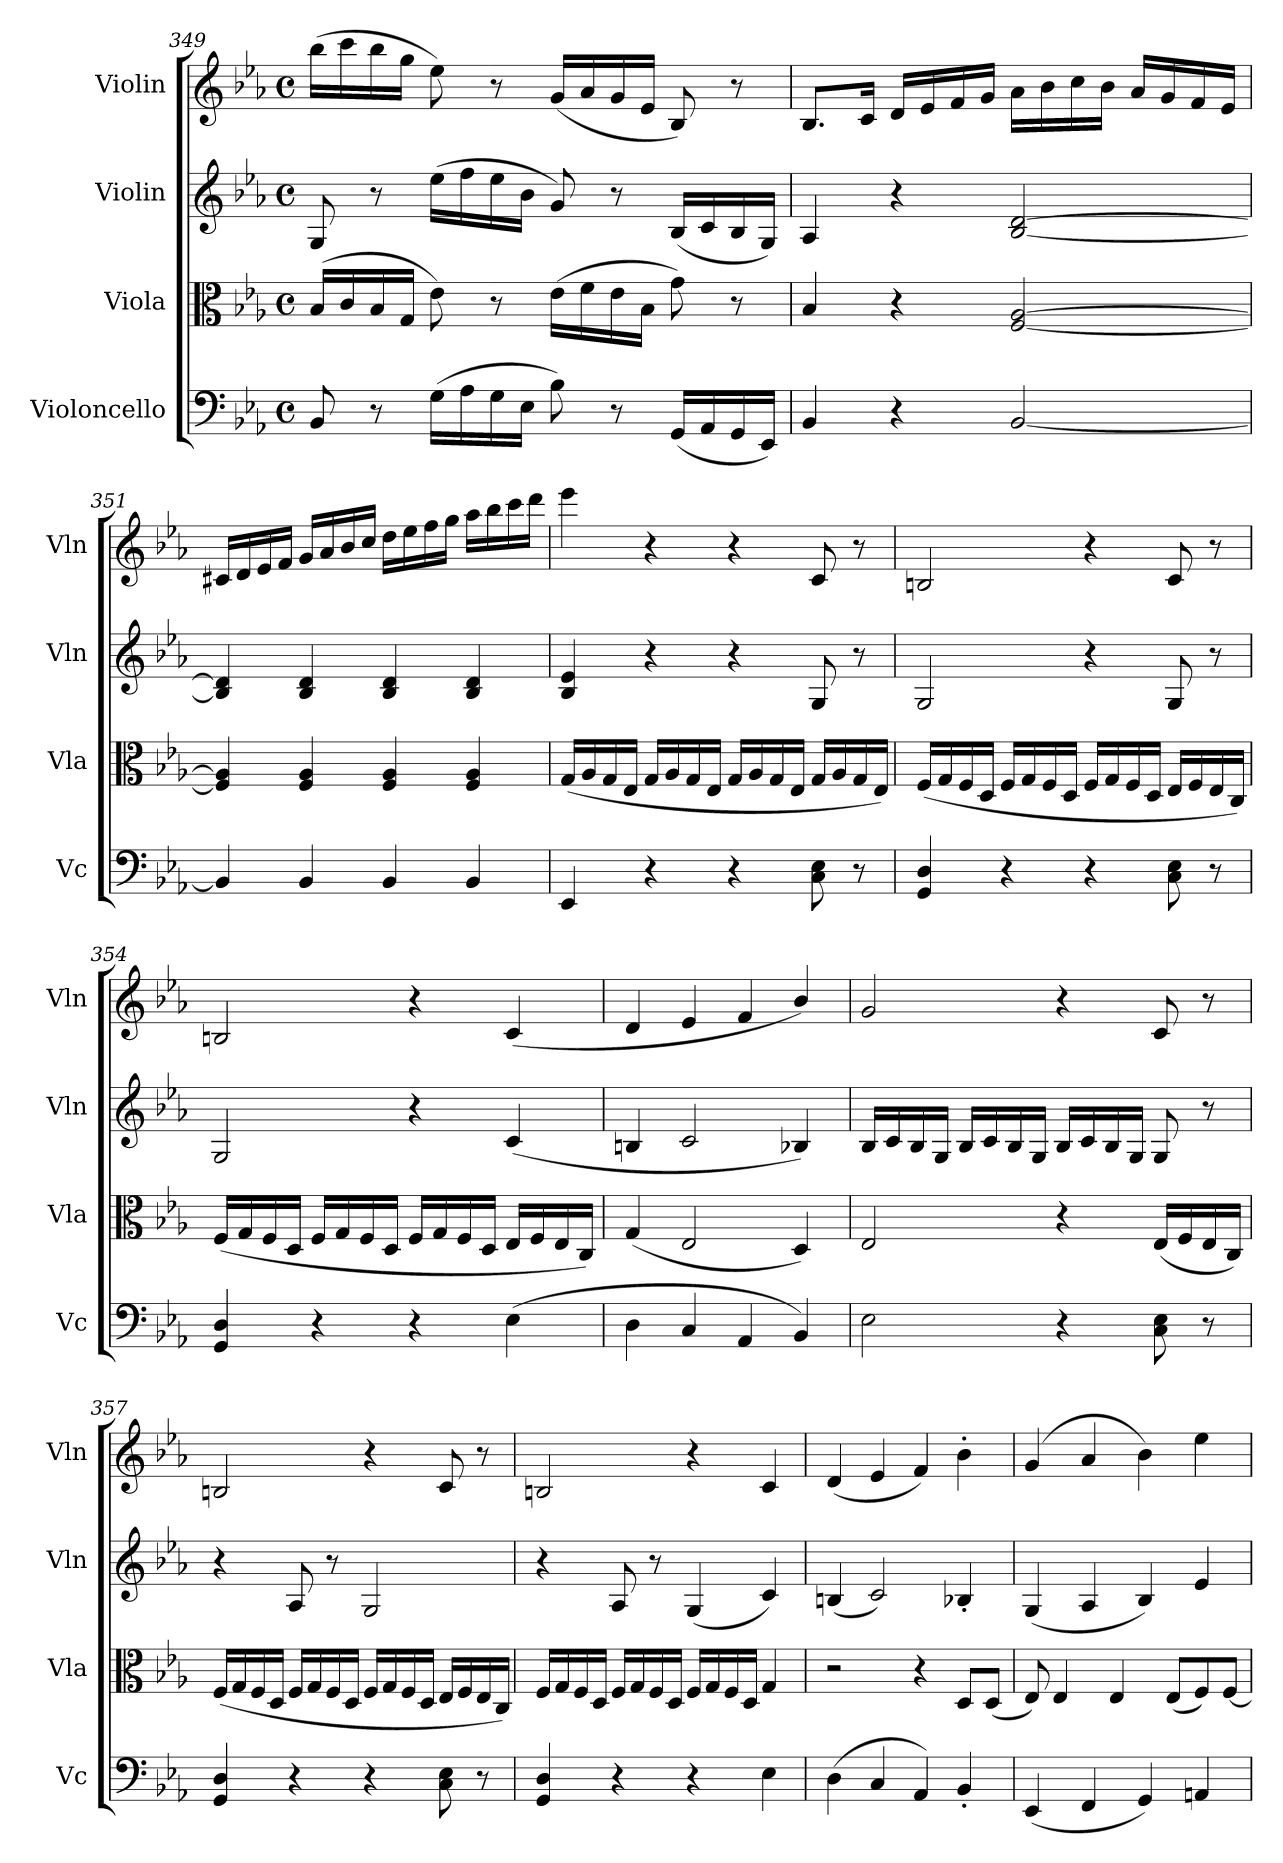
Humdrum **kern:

**kern	**kern	**kern	**kern
*part4	*part3	*part2	*part1
*staff4	*staff3	*staff2	*staff1
*I"Violoncello	*I"Viola	*I"Violin	*I"Violin
*I'Vc	*I'Vla	*I'Vln	*I'Vln
*clefF4	*clefC3	*clefG2	*clefG2
*k[b-e-a-]	*k[b-e-a-]	*k[b-e-a-]	*k[b-e-a-]
*M4/4	*M4/4	*M4/4	*M4/4
*met(c)	*met(c)	*met(c)	*met(c)
=349	=349	=349	=349
8BB-/	(16B-/LL	8G/	(16bb-\LL
.	16c/	.	16ccc\
8r	16B-/	8r	16bb-\
.	16G/JJ	.	16gg\JJ
(16G\LL	8e-\)	(16ee-\LL	8ee-\)
16A-\	.	16ff\	.
16G\	8r	16ee-\	8r
16E-\JJ	.	16b-\JJ	.
8B-\)	(16e-\LL	8g/)	(16g/LL
.	16f\	.	16a-/
8r	16e-\	8r	16g/
.	16B-\JJ	.	16e-/JJ
(16GG/LL	8g\)	(16B-/LL	8B-/)
16AA-/	.	16c/	.
16GG/	8r	16B-/	8r
16EE-/JJ)	.	16G/JJ)	.
=350	=350	=350	=350
4BB-/	4B-/	4A-/	8.B-/L
.	.	.	16c/Jk
4r	4r	4r	16d/LL
.	.	.	16e-/
.	.	.	16f/
.	.	.	16g/JJ
[2BB-/	[2F/ [2A-/	[2B-/ [2d/	16a-\LL
.	.	.	16b-\
.	.	.	16cc\
.	.	.	16b-\JJ
.	.	.	16a-/LL
.	.	.	16g/
.	.	.	16f/
.	.	.	16e-/JJ
=351	=351	=351	=351
4BB-/]	4F/] 4A-/]	4B-/] 4d/]	16c#X/LL
.	.	.	16d/
.	.	.	16e-/
.	.	.	16f/JJ
4BB-/	4F/ 4A-/	4B-/ 4d/	16g/LL
.	.	.	16a-/
.	.	.	16b-/
.	.	.	16cc/JJ
4BB-/	4F/ 4A-/	4B-/ 4d/	16dd\LL
.	.	.	16ee-\
.	.	.	16ff\
.	.	.	16gg\JJ
4BB-/	4F/ 4A-/	4B-/ 4d/	16aa-\LL
.	.	.	16bb-\
.	.	.	16ccc\
.	.	.	16ddd\JJ
!!LO:LB:g=z
=352	=352	=352	=352
4EE-/	(16G/LL	4B-/ 4e-/	4eee-\
.	16A-/	.	.
.	16G/	.	.
.	16E-/JJ	.	.
4r	16G/LL	4r	4r
.	16A-/	.	.
.	16G/	.	.
.	16E-/JJ	.	.
4r	16G/LL	4r	4r
.	16A-/	.	.
.	16G/	.	.
.	16E-/JJ	.	.
8C\ 8E-\	16G/LL	8G/	8c/
.	16A-/	.	.
8r	16G/	8r	8r
.	16E-/JJ)	.	.
=353	=353	=353	=353
4GG/ 4D/	(16F/LL	2G/	2Bn/
.	16G/	.	.
.	16F/	.	.
.	16D/JJ	.	.
4r	16F/LL	.	.
.	16G/	.	.
.	16F/	.	.
.	16D/JJ	.	.
4r	16F/LL	4r	4r
.	16G/	.	.
.	16F/	.	.
.	16D/JJ	.	.
8C\ 8E-\	16E-/LL	8G/	8c/
.	16F/	.	.
8r	16E-/	8r	8r
.	16C/JJ)	.	.
=354	=354	=354	=354
4GG/ 4D/	(16F/LL	2G/	2Bn/
.	16G/	.	.
.	16F/	.	.
.	16D/JJ	.	.
4r	16F/LL	.	.
.	16G/	.	.
.	16F/	.	.
.	16D/JJ	.	.
4r	16F/LL	4r	4r
.	16G/	.	.
.	16F/	.	.
.	16D/JJ	.	.
(4E-\	16E-/LL	(4c/	(>4c/
.	16F/	.	.
.	16E-/	.	.
.	16C/JJ)	.	.
=355	=355	=355	=355
4D\	(4G/	4Bn/	4d/
4C/	2E-/	2c/	4e-/
4AA-/	.	.	4f/
4BB-/)	4D/)	4B-X/)	4b-/)
=356	=356	=356	=356
2E-\	2E-/	16B-/LL	2g/
.	.	16c/	.
.	.	16B-/	.
.	.	16G/JJ	.
.	.	16B-/LL	.
.	.	16c/	.
.	.	16B-/	.
.	.	16G/JJ	.
4r	4r	16B-/LL	4r
.	.	16c/	.
.	.	16B-/	.
.	.	16G/JJ	.
8C\ 8E-\	(16E-/LL	8G/	8c/
.	16F/	.	.
8r	16E-/	8r	8r
.	16C/JJ)	.	.
!!LO:LB:g=z
=357	=357	=357	=357
4GG/ 4D/	(16F/LL	4r	2Bn/
.	16G/	.	.
.	16F/	.	.
.	16D/JJ	.	.
4r	16F/LL	8A-/	.
.	16G/	.	.
.	16F/	8r	.
.	16D/JJ	.	.
4r	16F/LL	2G/	4r
.	16G/	.	.
.	16F/	.	.
.	16D/JJ	.	.
8C\ 8E-\	16E-/LL	.	8c/
.	16F/	.	.
8r	16E-/	.	8r
.	16C/JJ)	.	.
=358	=358	=358	=358
4GG/ 4D/	16F/LL	4r	2Bn/
.	16G/	.	.
.	16F/	.	.
.	16D/JJ	.	.
4r	16F/LL	8A-/	.
.	16G/	.	.
.	16F/	8r	.
.	16D/JJ	.	.
4r	16F/LL	(4G/	4r
.	16G/	.	.
.	16F/	.	.
.	16D/JJ	.	.
4E-\	4G/	4c/)	4c/
=359	=359	=359	=359
(4D\	2r	(4Bn/	(4d/
4C/	.	2c/)	4e-/
4AA-/)	4r	.	4f/)
4BB-'/	8D/L	4B-X'/	4b-'\
.	(8D/J	.	.
=360	=360	=360	=360
(4EE-/	8E-/)	(4G/	(4g/
.	4E-/	.	.
4FF/	.	4A-/	4a-/
.	4E-/	.	.
4GG/)	.	4B-/)	4b-\)
.	(8E-/L	.	.
4AAn/	8F/)	4e-/	4ee-\
.	[8F/J	.	.
=	=	=	=
*-	*-	*-	*-
